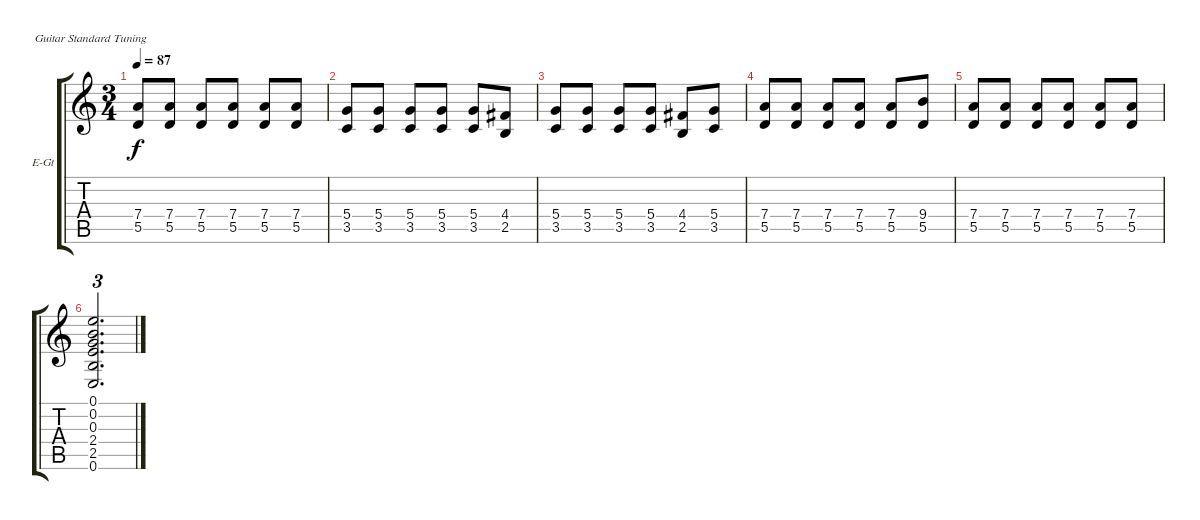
\bracketExtendMode groupsimilarinstruments
\firstSystemTrackNameOrientation horizontal
\otherSystemsTrackNameOrientation horizontal
\track ("Piste 1" "E-Gt") {instrument distortionguitar}
\staff {score tabs}
\tuning (E4 B3 G3 D3 A2 E2)
\ts (3 4)
\tempo 87
\clef g2
\ks c
(7.4 5.5).8{dy f} (7.4 5.5).8 (7.4 5.5).8 (7.4 5.5).8 (7.4 5.5).8 (7.4 5.5).8 |
(5.4 3.5).8 (5.4 3.5).8 (5.4 3.5).8 (5.4 3.5).8 (5.4 3.5).8 (4.4 2.5).8 |
(5.4 3.5).8 (5.4 3.5).8 (5.4 3.5).8 (5.4 3.5).8 (4.4 2.5).8 (5.4 3.5).8 |
(7.4 5.5).8 (7.4 5.5).8 (7.4 5.5).8 (7.4 5.5).8 (7.4 5.5).8 (9.4 5.5).8 |
(7.4 5.5).8 (7.4 5.5).8 (7.4 5.5).8 (7.4 5.5).8 (7.4 5.5).8 (7.4 5.5).8 |
(0.6 2.5 2.4 0.3 0.2 0.1).2{d tu (3 2)}
